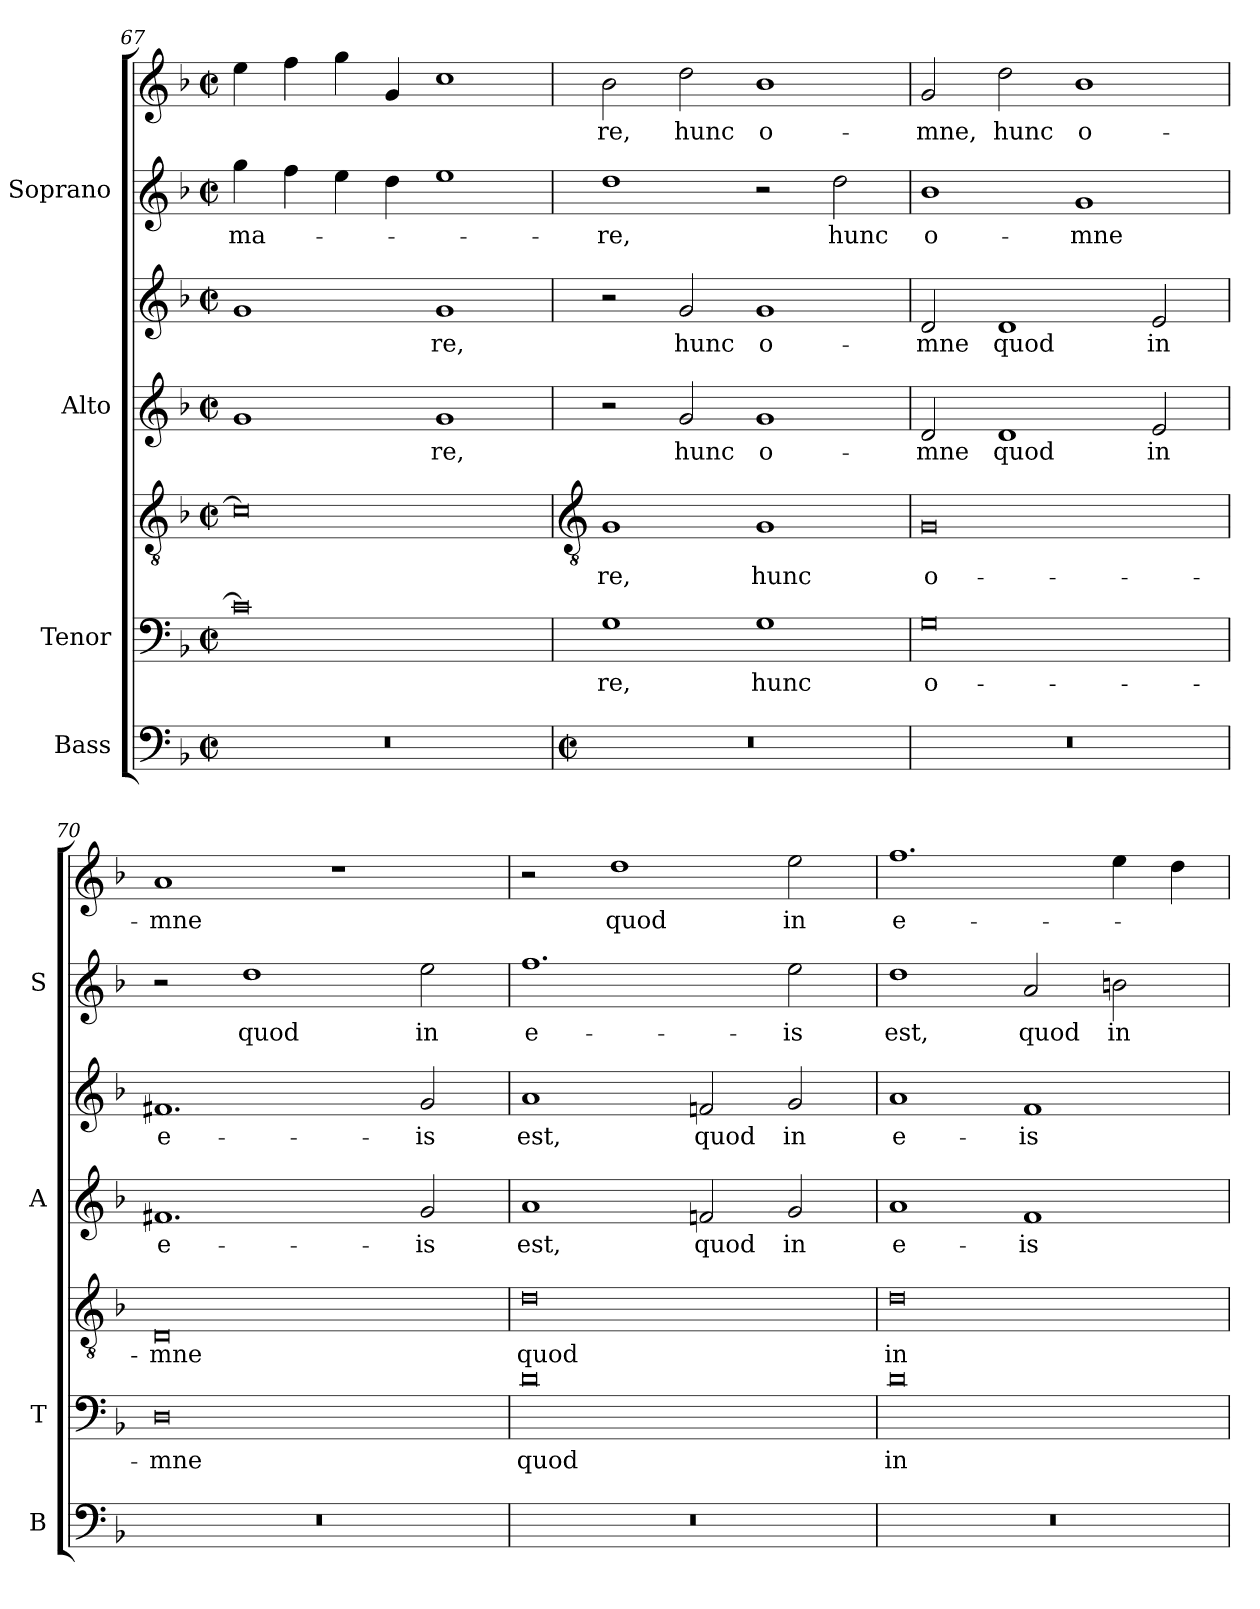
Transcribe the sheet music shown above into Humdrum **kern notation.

**kern	**kern	**text	**kern	**text	**kern	**text	**kern	**text	**kern	**text	**kern	**text
*part4	*part3	*part3	*part3	*part3	*part2	*part2	*part2	*part2	*part1	*part1	*part1	*part1
*staff7	*staff6	*staff6	*staff5	*staff5	*staff4	*staff4	*staff3	*staff3	*staff2	*staff2	*staff1	*staff1
*I"Bass	*I"Tenor	*	*	*	*I"Alto	*	*	*	*I"Soprano	*	*	*
*I'B	*I'T	*	*	*	*I'A	*	*	*	*I'S	*	*	*
*clefF4	*	*	*clefGv2	*	*	*	*clefG2	*	*clefG2	*	*clefG2	*
*k[b-]	*k[b-]	*	*k[b-]	*	*k[b-]	*	*k[b-]	*	*k[b-]	*	*k[b-]	*
*F:	*F:	*	*F:	*	*F:	*	*F:	*	*F:	*	*F:	*
*M4/2	*M4/2	*	*M4/2	*	*M4/2	*	*M4/2	*	*M4/2	*	*M4/2	*
*met(c|)	*met(c|)	*	*met(c|)	*	*met(c|)	*	*met(c|)	*	*met(c|)	*	*met(c|)	*
=67	=67	=67	=67	=67	=67	=67	=67	=67	=67	=67	=67	=67
!	!	!	!	!	!	!	!	!	!	!LO:LY:b	!	!
0r	0c]	.	0c]	.	1g	.	1g	.	4gg	ma-	4ee	.
.	.	.	.	.	.	.	.	.	4ff	.	4ff	.
.	.	.	.	.	.	.	.	.	4ee	.	4gg	.
.	.	.	.	.	.	.	.	.	4dd	.	4g	.
!	!	!	!	!	!	!LO:LY:b	!	!LO:LY:b	!	!	!	!
.	.	.	.	.	1g	re,	1g	re,	1ee	.	1cc	.
!!LO:LB:g=z
=68	=68	=68	=68	=68	=68	=68	=68	=68	=68	=68	=68	=68
*	*	*	*clefGv2	*	*	*	*	*	*	*	*	*
*M4/2	*	*	*	*	*	*	*	*	*	*	*	*
*met(c|)	*	*	*	*	*	*	*	*	*	*	*	*
!	!	!LO:LY:b	!	!LO:LY:b	!	!	!	!	!	!LO:LY:b	!	!LO:LY:b
0r	1G	re,	1G	re,	2r	.	2r	.	1dd	-re,	2b-	re,
!	!	!	!	!	!	!LO:LY:b	!	!LO:LY:b	!	!	!	!LO:LY:b
.	.	.	.	.	2g	hunc	2g	hunc	.	.	2dd	hunc
!	!	!LO:LY:b	!	!LO:LY:b	!	!LO:LY:b	!	!LO:LY:b	!	!	!	!LO:LY:b
.	1G	hunc	1G	hunc	1g	o-	1g	o-	2r	.	1b-	o-
!	!	!	!	!	!	!	!	!	!	!LO:LY:b	!	!
.	.	.	.	.	.	.	.	.	2dd	hunc	.	.
=69	=69	=69	=69	=69	=69	=69	=69	=69	=69	=69	=69	=69
!	!	!LO:LY:b	!	!LO:LY:b	!	!LO:LY:b	!	!LO:LY:b	!	!LO:LY:b	!	!LO:LY:b
0r	0G	o-	0G	o-	2d	-mne	2d	-mne	1b-	-o-	2g	mne,
!	!	!	!	!	!	!LO:LY:b	!	!LO:LY:b	!	!	!	!LO:LY:b
.	.	.	.	.	1d	quod	1d	quod	.	.	2dd	hunc
!	!	!	!	!	!	!	!	!	!	!LO:LY:b	!	!LO:LY:b
.	.	.	.	.	.	.	.	.	1g	-mne	1b-	o-
!	!	!	!	!	!	!LO:LY:b	!	!LO:LY:b	!	!	!	!
.	.	.	.	.	2e	in	2e	in	.	.	.	.
=70	=70	=70	=70	=70	=70	=70	=70	=70	=70	=70	=70	=70
!	!	!LO:LY:b	!	!LO:LY:b	!	!LO:LY:b	!	!LO:LY:b	!	!	!	!LO:LY:b
0r	0D	-mne	0D	-mne	1.f#X	e-	1.f#X	e-	2r	.	1a	mne
!	!	!	!	!	!	!	!	!	!	!LO:LY:b	!	!
.	.	.	.	.	.	.	.	.	1dd	quod	.	.
.	.	.	.	.	.	.	.	.	.	.	1r	.
!	!	!	!	!	!	!LO:LY:b	!	!LO:LY:b	!	!LO:LY:b	!	!
.	.	.	.	.	2g	-is	2g	-is	2ee	in	.	.
=71	=71	=71	=71	=71	=71	=71	=71	=71	=71	=71	=71	=71
!	!	!LO:LY:b	!	!LO:LY:b	!	!LO:LY:b	!	!LO:LY:b	!	!LO:LY:b	!	!
0r	0d	quod	0d	quod	1a	est,	1a	est,	1.ff	e-	2r	.
!	!	!	!	!	!	!	!	!	!	!	!	!LO:LY:b
.	.	.	.	.	.	.	.	.	.	.	1dd	quod
!	!	!	!	!	!	!LO:LY:b	!	!LO:LY:b	!	!	!	!
.	.	.	.	.	2fn	quod	2fn	quod	.	.	.	.
!	!	!	!	!	!	!LO:LY:b	!	!LO:LY:b	!	!LO:LY:b	!	!LO:LY:b
.	.	.	.	.	2g	in	2g	in	2ee	-is	2ee	in
=72	=72	=72	=72	=72	=72	=72	=72	=72	=72	=72	=72	=72
!	!	!LO:LY:b	!	!LO:LY:b	!	!LO:LY:b	!	!LO:LY:b	!	!LO:LY:b	!	!LO:LY:b
0r	0d	in	0d	in	1a	e-	1a	e-	1dd	est,	1.ff	e-
!	!	!	!	!	!	!LO:LY:b	!	!LO:LY:b	!	!LO:LY:b	!	!
.	.	.	.	.	1f	-is	1f	-is	2a	quod	.	.
!	!	!	!	!	!	!	!	!	!	!LO:LY:b	!	!
.	.	.	.	.	.	.	.	.	2bn	in	4ee	.
.	.	.	.	.	.	.	.	.	.	.	4dd	.
=	=	=	=	=	=	=	=	=	=	=	=	=
*-	*-	*-	*-	*-	*-	*-	*-	*-	*-	*-	*-	*-
